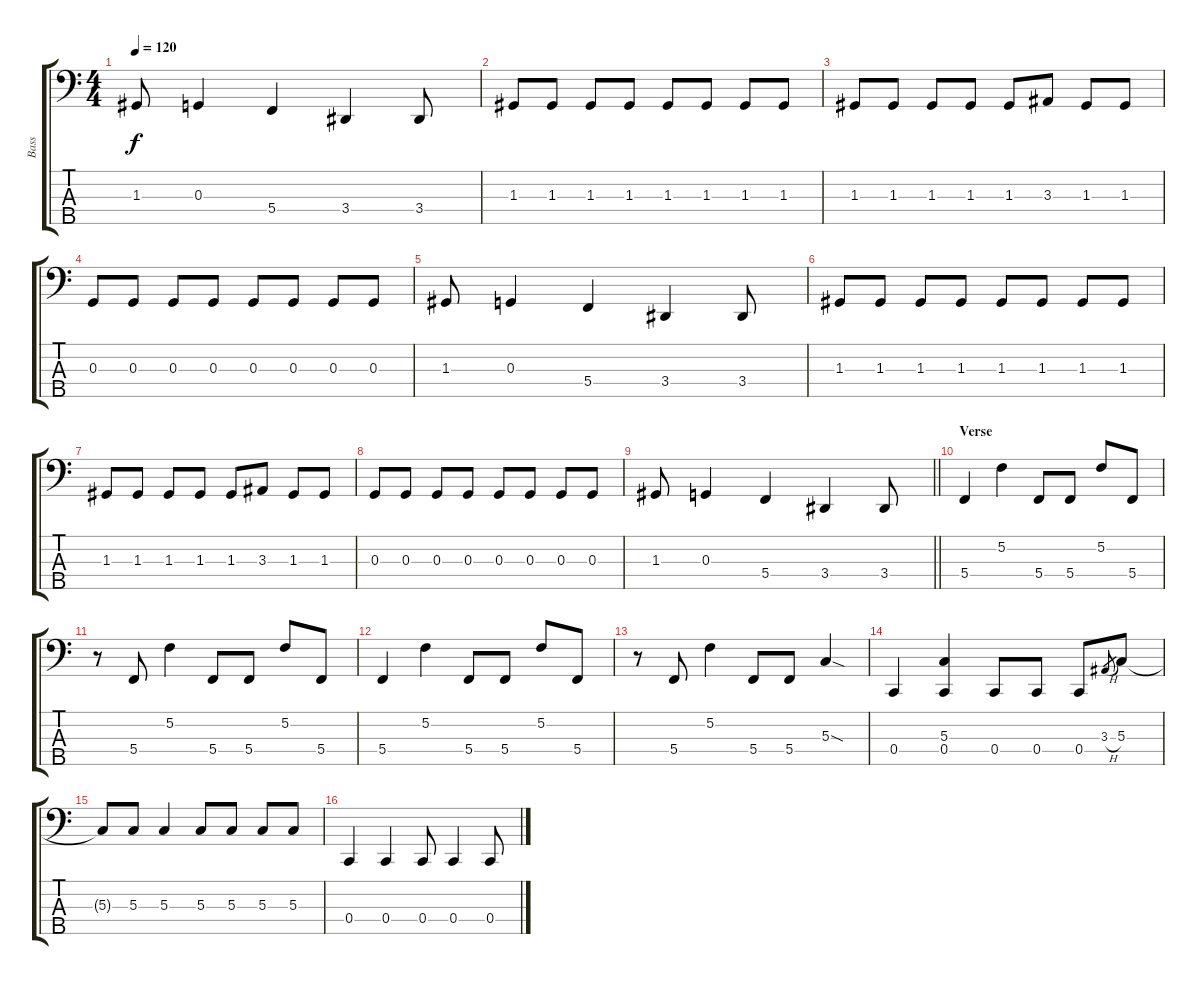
\track ("Bass" "Bass") {instrument electricbassfinger}
\staff {score tabs}
\tuning (G2 C2 G1 C1 G0) {hide}
\ts (4 4)
\tempo 120
\clef f4
\ks c
1.3.8{dy f} 0.3.4 5.4.4 3.4.4 3.4.8 |
1.3.8 1.3.8 1.3.8 1.3.8 1.3.8 1.3.8 1.3.8 1.3.8 |
1.3.8 1.3.8 1.3.8 1.3.8 1.3.8 3.3.8 1.3.8 1.3.8 |
0.3.8 0.3.8 0.3.8 0.3.8 0.3.8 0.3.8 0.3.8 0.3.8 |
1.3.8 0.3.4 5.4.4 3.4.4 3.4.8 |
1.3.8 1.3.8 1.3.8 1.3.8 1.3.8 1.3.8 1.3.8 1.3.8 |
1.3.8 1.3.8 1.3.8 1.3.8 1.3.8 3.3.8 1.3.8 1.3.8 |
0.3.8 0.3.8 0.3.8 0.3.8 0.3.8 0.3.8 0.3.8 0.3.8 |
\barLineRight lightlight
1.3.8 0.3.4 5.4.4 3.4.4 3.4.8 |
\section ("" "Verse")
5.4.4 5.2.4 5.4.8 5.4.8 5.2.8 5.4.8 |
r.8 5.4.8 5.2.4 5.4.8 5.4.8 5.2.8 5.4.8 |
5.4.4 5.2.4 5.4.8 5.4.8 5.2.8 5.4.8 |
r.8 5.4.8 5.2.4 5.4.8 5.4.8 5.3{sod}.4 |
0.4.4 (5.3 0.4).4 0.4.8 0.4.8 0.4.8 3.3{h}.8{gr} 5.3.8 |
5.3{t}.8 5.3.8 5.3.4 5.3.8 5.3.8 5.3.8 5.3.8 |
0.4.4 0.4.4 0.4.8 0.4.4 0.4.8
